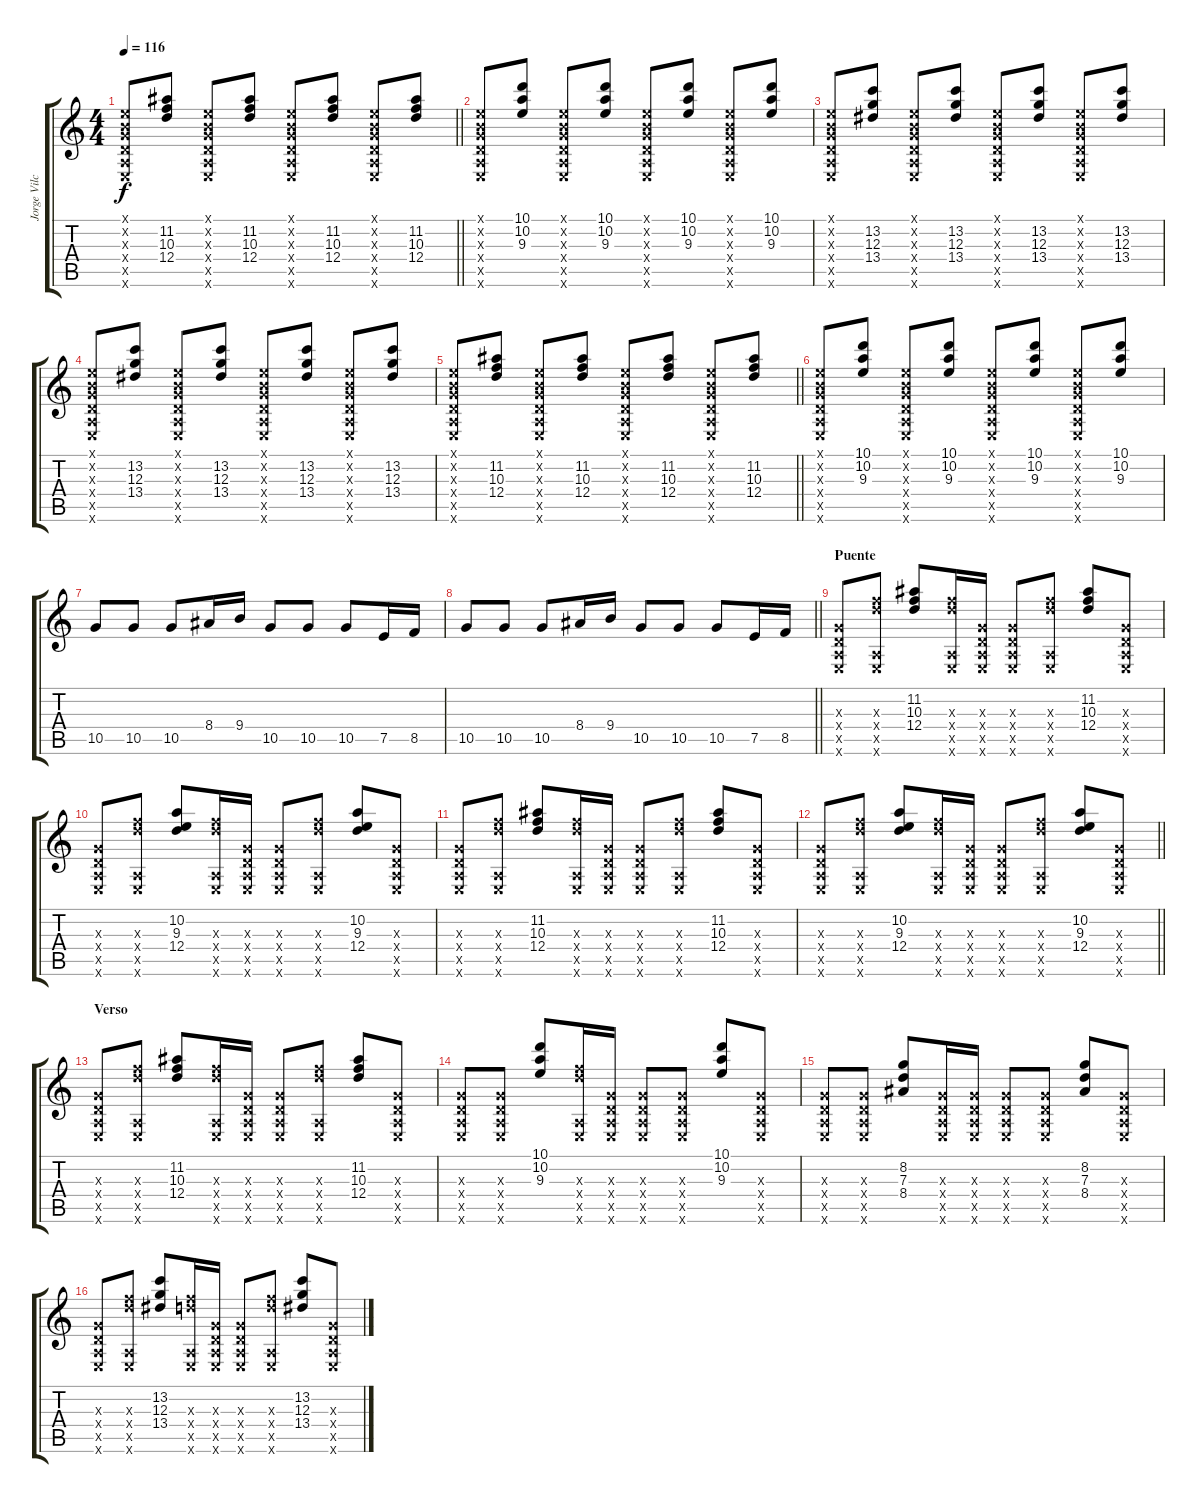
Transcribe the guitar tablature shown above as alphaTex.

\track ("Jorge Vilchis (Guitarra)" "Jorge Vilc") {instrument electricguitarclean}
\staff {score tabs}
\tuning (E4 B3 G3 D3 A2 E2) {hide}
\ts (4 4)
\tempo 116
\clef g2
\barLineRight lightlight
\ks c
(0.1{x} 0.2{x} 0.3{x} 0.4{x} 0.5{x} 0.6{x}).8{dy f} (11.2 10.3 12.4).8 (0.1{x} 0.2{x} 0.3{x} 0.4{x} 0.5{x} 0.6{x}).8 (11.2 10.3 12.4).8 (0.1{x} 0.2{x} 0.3{x} 0.4{x} 0.5{x} 0.6{x}).8 (11.2 10.3 12.4).8 (0.1{x} 0.2{x} 0.3{x} 0.4{x} 0.5{x} 0.6{x}).8 (11.2 10.3 12.4).8 |
(0.1{x} 0.2{x} 0.3{x} 0.4{x} 0.5{x} 0.6{x}).8 (10.1 10.2 9.3).8 (0.1{x} 0.2{x} 0.3{x} 0.4{x} 0.5{x} 0.6{x}).8 (10.1 10.2 9.3).8 (0.1{x} 0.2{x} 0.3{x} 0.4{x} 0.5{x} 0.6{x}).8 (10.1 10.2 9.3).8 (0.1{x} 0.2{x} 0.3{x} 0.4{x} 0.5{x} 0.6{x}).8 (10.1 10.2 9.3).8 |
(0.1{x} 0.2{x} 0.3{x} 0.4{x} 0.5{x} 0.6{x}).8 (13.2 12.3 13.4).8 (0.1{x} 0.2{x} 0.3{x} 0.4{x} 0.5{x} 0.6{x}).8 (13.2 12.3 13.4).8 (0.1{x} 0.2{x} 0.3{x} 0.4{x} 0.5{x} 0.6{x}).8 (13.2 12.3 13.4).8 (0.1{x} 0.2{x} 0.3{x} 0.4{x} 0.5{x} 0.6{x}).8 (13.2 12.3 13.4).8 |
(0.1{x} 0.2{x} 0.3{x} 0.4{x} 0.5{x} 0.6{x}).8 (13.2 12.3 13.4).8 (0.1{x} 0.2{x} 0.3{x} 0.4{x} 0.5{x} 0.6{x}).8 (13.2 12.3 13.4).8 (0.1{x} 0.2{x} 0.3{x} 0.4{x} 0.5{x} 0.6{x}).8 (13.2 12.3 13.4).8 (0.1{x} 0.2{x} 0.3{x} 0.4{x} 0.5{x} 0.6{x}).8 (13.2 12.3 13.4).8 |
\barLineRight lightlight
(0.1{x} 0.2{x} 0.3{x} 0.4{x} 0.5{x} 0.6{x}).8 (11.2 10.3 12.4).8 (0.1{x} 0.2{x} 0.3{x} 0.4{x} 0.5{x} 0.6{x}).8 (11.2 10.3 12.4).8 (0.1{x} 0.2{x} 0.3{x} 0.4{x} 0.5{x} 0.6{x}).8 (11.2 10.3 12.4).8 (0.1{x} 0.2{x} 0.3{x} 0.4{x} 0.5{x} 0.6{x}).8 (11.2 10.3 12.4).8 |
(0.1{x} 0.2{x} 0.3{x} 0.4{x} 0.5{x} 0.6{x}).8 (10.1 10.2 9.3).8 (0.1{x} 0.2{x} 0.3{x} 0.4{x} 0.5{x} 0.6{x}).8 (10.1 10.2 9.3).8 (0.1{x} 0.2{x} 0.3{x} 0.4{x} 0.5{x} 0.6{x}).8 (10.1 10.2 9.3).8 (0.1{x} 0.2{x} 0.3{x} 0.4{x} 0.5{x} 0.6{x}).8 (10.1 10.2 9.3).8 |
10.5.8 10.5.8 10.5.8 8.4.16 9.4.16 10.5.8 10.5.8 10.5.8 7.5.16 8.5.16 |
\barLineRight lightlight
10.5.8 10.5.8 10.5.8 8.4.16 9.4.16 10.5.8 10.5.8 10.5.8 7.5.16 8.5.16 |
\section ("" "Puente")
(0.3{x} 0.4{x} 0.5{x} 0.6{x}).8 (10.3{x} 12.4{x} 0.5{x} 0.6{x}).8 (11.2 10.3 12.4).8 (10.3{x} 12.4{x} 0.5{x} 0.6{x}).16 (0.3{x} 0.4{x} 0.5{x} 0.6{x}).16 (0.3{x} 0.4{x} 0.5{x} 0.6{x}).8 (10.3{x} 12.4{x} 0.5{x} 0.6{x}).8 (11.2 10.3 12.4).8 (0.3{x} 0.4{x} 0.5{x} 0.6{x}).8 |
(0.3{x} 0.4{x} 0.5{x} 0.6{x}).8 (10.3{x} 12.4{x} 0.5{x} 0.6{x}).8 (10.2 9.3 12.4).8 (10.3{x} 12.4{x} 0.5{x} 0.6{x}).16 (0.3{x} 0.4{x} 0.5{x} 0.6{x}).16 (0.3{x} 0.4{x} 0.5{x} 0.6{x}).8 (10.3{x} 12.4{x} 0.5{x} 0.6{x}).8 (10.2 9.3 12.4).8 (0.3{x} 0.4{x} 0.5{x} 0.6{x}).8 |
(0.3{x} 0.4{x} 0.5{x} 0.6{x}).8 (10.3{x} 12.4{x} 0.5{x} 0.6{x}).8 (11.2 10.3 12.4).8 (10.3{x} 12.4{x} 0.5{x} 0.6{x}).16 (0.3{x} 0.4{x} 0.5{x} 0.6{x}).16 (0.3{x} 0.4{x} 0.5{x} 0.6{x}).8 (10.3{x} 12.4{x} 0.5{x} 0.6{x}).8 (11.2 10.3 12.4).8 (0.3{x} 0.4{x} 0.5{x} 0.6{x}).8 |
\barLineRight lightlight
(0.3{x} 0.4{x} 0.5{x} 0.6{x}).8 (10.3{x} 12.4{x} 0.5{x} 0.6{x}).8 (10.2 9.3 12.4).8 (10.3{x} 12.4{x} 0.5{x} 0.6{x}).16 (0.3{x} 0.4{x} 0.5{x} 0.6{x}).16 (0.3{x} 0.4{x} 0.5{x} 0.6{x}).8 (10.3{x} 12.4{x} 0.5{x} 0.6{x}).8 (10.2 9.3 12.4).8 (0.3{x} 0.4{x} 0.5{x} 0.6{x}).8 |
\section ("" "Verso")
(0.3{x} 0.4{x} 0.5{x} 0.6{x}).8 (10.3{x} 12.4{x} 0.5{x} 0.6{x}).8 (11.2 10.3 12.4).8 (10.3{x} 12.4{x} 0.5{x} 0.6{x}).16 (0.3{x} 0.4{x} 0.5{x} 0.6{x}).16 (0.3{x} 0.4{x} 0.5{x} 0.6{x}).8 (10.3{x} 12.4{x} 0.5{x} 0.6{x}).8 (11.2 10.3 12.4).8 (0.3{x} 0.4{x} 0.5{x} 0.6{x}).8 |
(0.3{x} 0.4{x} 0.5{x} 0.6{x}).8 (0.3{x} 0.4{x} 0.5{x} 0.6{x}).8 (10.1 10.2 9.3).8 (10.3{x} 12.4{x} 0.5{x} 0.6{x}).16 (0.3{x} 0.4{x} 0.5{x} 0.6{x}).16 (0.3{x} 0.4{x} 0.5{x} 0.6{x}).8 (0.3{x} 0.4{x} 0.5{x} 0.6{x}).8 (10.1 10.2 9.3).8 (0.3{x} 0.4{x} 0.5{x} 0.6{x}).8 |
(0.3{x} 0.4{x} 0.5{x} 0.6{x}).8 (0.3{x} 0.4{x} 0.5{x} 0.6{x}).8 (8.2 7.3 8.4).8 (0.3{x} 0.4{x} 0.5{x} 0.6{x}).16 (0.3{x} 0.4{x} 0.5{x} 0.6{x}).16 (0.3{x} 0.4{x} 0.5{x} 0.6{x}).8 (0.3{x} 0.4{x} 0.5{x} 0.6{x}).8 (8.2 7.3 8.4).8 (0.3{x} 0.4{x} 0.5{x} 0.6{x}).8 |
(0.3{x} 0.4{x} 0.5{x} 0.6{x}).8 (10.3{x} 12.4{x} 0.5{x} 0.6{x}).8 (13.2 12.3 13.4).8 (10.3{x} 12.4{x} 0.5{x} 0.6{x}).16 (0.3{x} 0.4{x} 0.5{x} 0.6{x}).16 (0.3{x} 0.4{x} 0.5{x} 0.6{x}).8 (10.3{x} 12.4{x} 0.5{x} 0.6{x}).8 (13.2 12.3 13.4).8 (0.3{x} 0.4{x} 0.5{x} 0.6{x}).8
